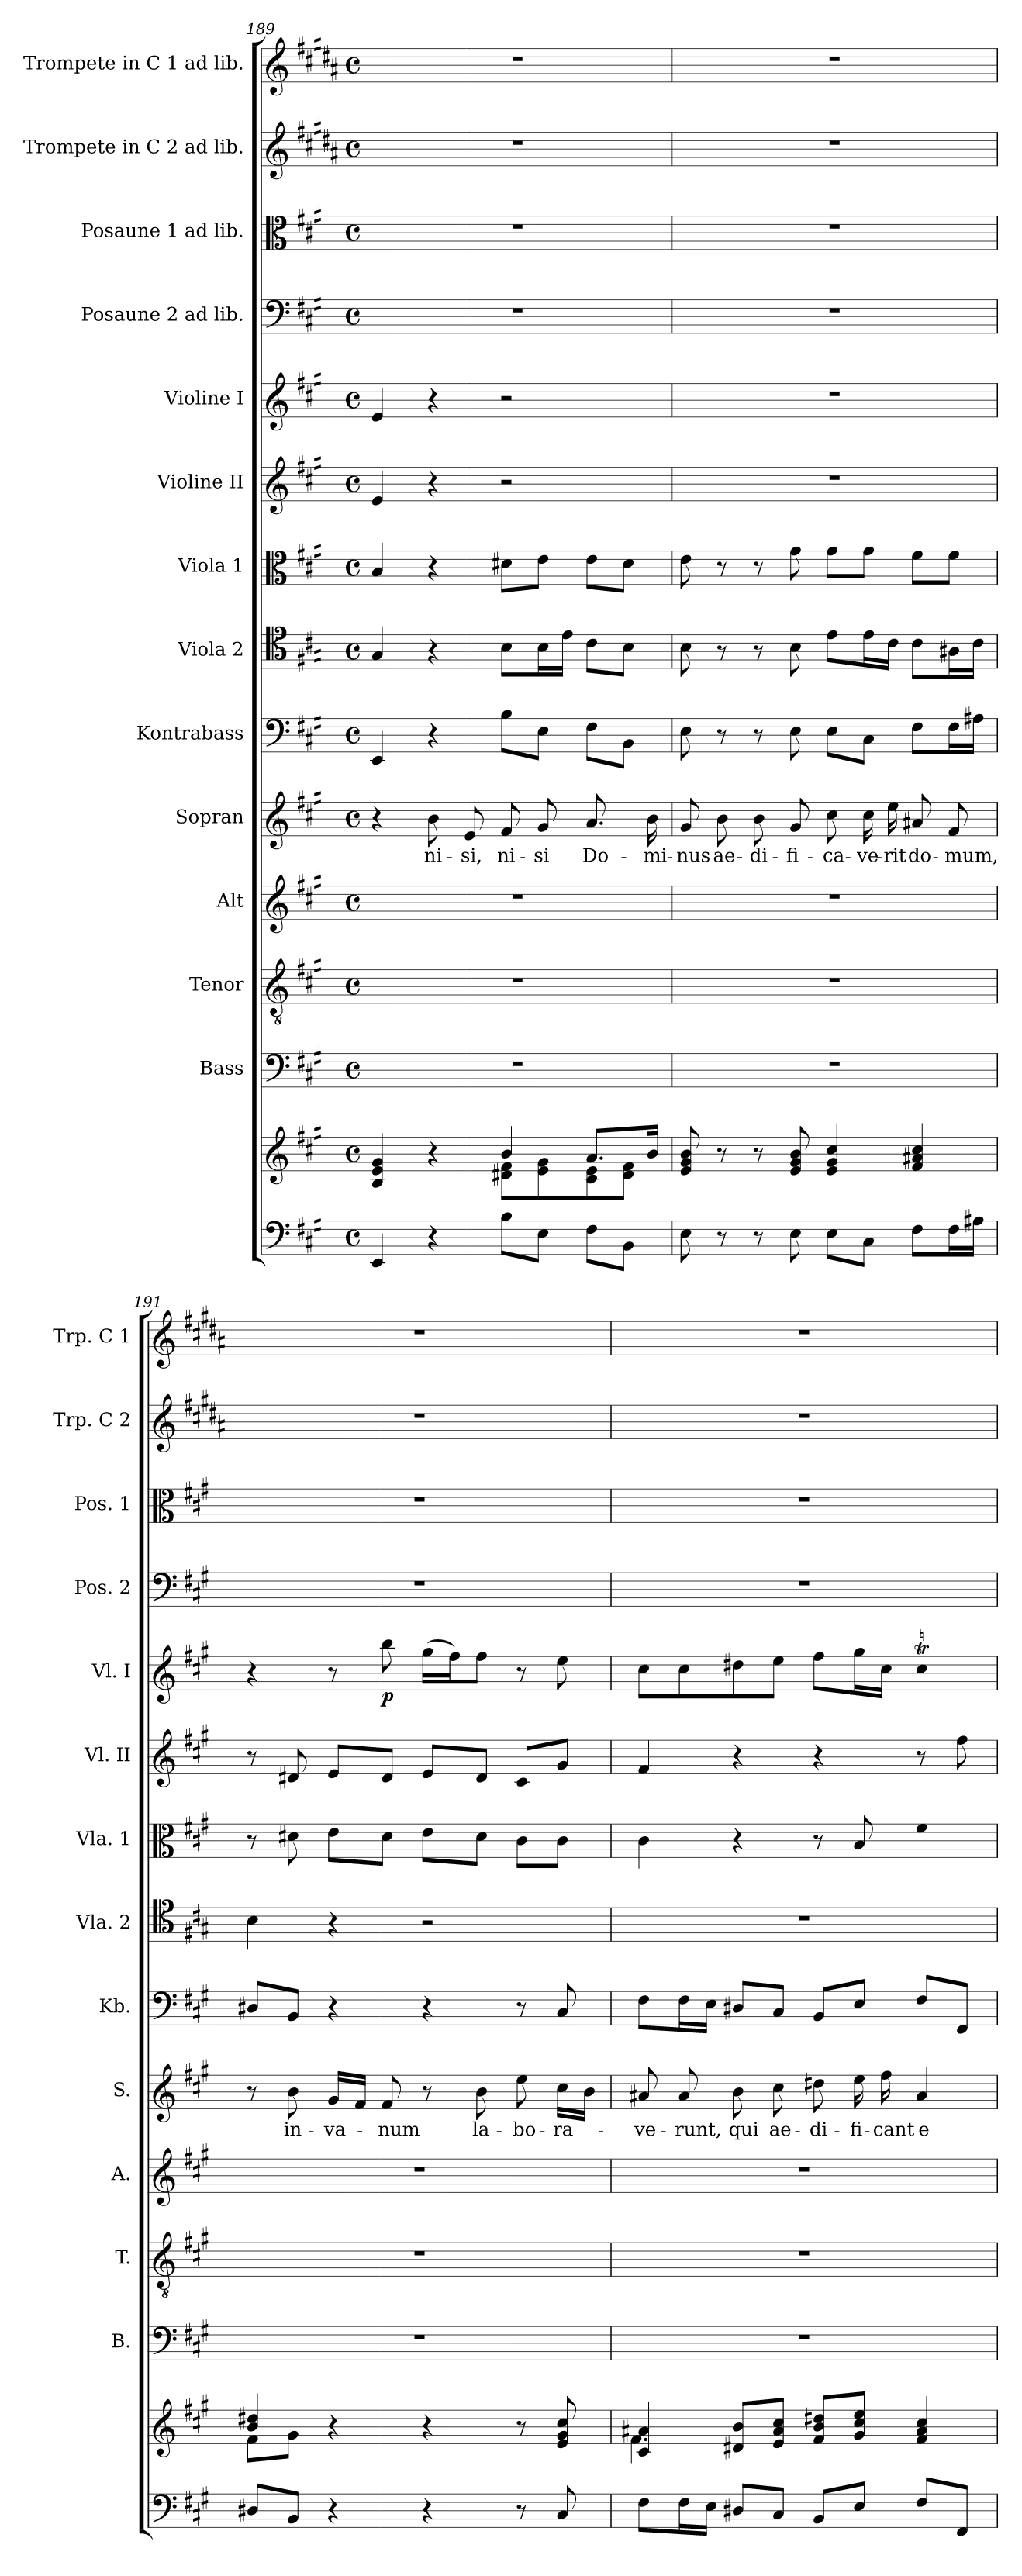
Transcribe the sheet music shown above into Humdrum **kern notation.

**kern	**kern	**kern	**kern	**kern	**kern	**text	**kern	**kern	**kern	**kern	**kern	**dynam	**kern	**kern	**kern	**kern
*part14	*part14	*part13	*part12	*part11	*part10	*part10	*part9	*part8	*part7	*part6	*part5	*part5	*part4	*part3	*part2	*part1
*staff15	*staff14	*staff13	*staff12	*staff11	*staff10	*staff10	*staff9	*staff8	*staff7	*staff6	*staff5	*staff5	*staff4	*staff3	*staff2	*staff1
*	*	*I"Bass	*I"Tenor	*I"Alt	*I"Sopran	*	*I"Kontrabass	*I"Viola 2	*I"Viola 1	*I"Violine II	*I"Violine I	*	*I"Posaune 2 ad lib.	*I"Posaune 1 ad lib.	*I"Trompete in C 2 ad lib.	*I"Trompete in C 1 ad lib.
*	*	*I'B.	*I'T.	*I'A.	*I'S.	*	*I'Kb.	*I'Vla. 2	*I'Vla. 1	*I'Vl. II	*I'Vl. I	*	*I'Pos. 2	*I'Pos. 1	*I'Trp. C 2	*I'Trp. C 1
*clefF4	*clefG2	*clefF4	*clefGv2	*clefG2	*clefG2	*	*clefF4	*clefC4	*clefC3	*clefG2	*clefG2	*	*clefF4	*clefC3	*clefG2	*clefG2
*	*	*	*	*	*	*	*ITrd7c12	*	*	*	*	*	*	*	*ITrd1c2	*ITrd1c2
*k[f#c#g#]	*k[f#c#g#]	*k[f#c#g#]	*k[f#c#g#]	*k[f#c#g#]	*k[f#c#g#]	*	*k[f#c#g#]	*k[f#c#g#]	*k[f#c#g#]	*k[f#c#g#]	*k[f#c#g#]	*	*k[f#c#g#]	*k[f#c#g#]	*k[f#c#g#]	*k[f#c#g#]
*A:	*A:	*A:	*A:	*A:	*A:	*	*A:	*A:	*A:	*A:	*A:	*	*A:	*A:	*A:	*A:
*M4/4	*M4/4	*M4/4	*M4/4	*M4/4	*M4/4	*	*M4/4	*M4/4	*M4/4	*M4/4	*M4/4	*	*M4/4	*M4/4	*M4/4	*M4/4
*met(c)	*met(c)	*met(c)	*met(c)	*met(c)	*met(c)	*	*met(c)	*met(c)	*met(c)	*met(c)	*met(c)	*	*met(c)	*met(c)	*met(c)	*met(c)
=189	=189	=189	=189	=189	=189	=189	=189	=189	=189	=189	=189	=189	=189	=189	=189	=189
*	*^	*	*	*	*	*	*	*	*	*	*	*	*	*	*	*
4EE/	4B/ 4e/ 4g#/	2ryy	1r	1r	1r	4r	.	4EEE/	4G#/	4B/	4e/	4e/	.	1r	1r	1r	1r
!	!	!	!	!	!	!	!LO:LY:b	!	!	!	!	!	!	!	!	!	!
4r	4r	.	.	.	.	8b\	ni-	4r	4r	4r	4r	4r	.	.	.	.	.
!	!	!	!	!	!	!	!LO:LY:b	!	!	!	!	!	!	!	!	!	!
.	.	.	.	.	.	8e/	-si,	.	.	.	.	.	.	.	.	.	.
!	!	!	!	!	!	!	!LO:LY:b	!	!	!	!	!	!	!	!	!	!
8B\L	4b/	8d#X\ 8f#\L	.	.	.	8f#/	ni-	8BB\L	8B\L	8d#X\L	2r	2r	.	.	.	.	.
!	!	!	!	!	!	!	!LO:LY:b	!	!	!	!	!	!	!	!	!	!
8E\J	.	8e\ 8g#\	.	.	.	8g#/	-si	8EE\J	16B\L	8e\J	.	.	.	.	.	.	.
.	.	.	.	.	.	.	.	.	16e\JJ	.	.	.	.	.	.	.	.
!	!	!	!	!	!	!	!LO:LY:b	!	!	!	!	!	!	!	!	!	!
8F#\L	8.a/L	8c#\ 8e\	.	.	.	8.a/	Do-	8FF#\L	8c#\L	8e\L	.	.	.	.	.	.	.
8BB\J	.	8d#\ 8f#\J	.	.	.	.	.	8BBB\J	8B\J	8d#\J	.	.	.	.	.	.	.
!	!	!	!	!	!	!	!LO:LY:b	!	!	!	!	!	!	!	!	!	!
.	16b/Jk	.	.	.	.	16b\	-mi-	.	.	.	.	.	.	.	.	.	.
*	*v	*v	*	*	*	*	*	*	*	*	*	*	*	*	*	*	*
!!LO:PB:g=z
=190	=190	=190	=190	=190	=190	=190	=190	=190	=190	=190	=190	=190	=190	=190	=190	=190
!	!	!	!	!	!	!LO:LY:b	!	!	!	!	!	!	!	!	!	!
8E\	8e/ 8g#/ 8b/	1r	1r	1r	8g#/	-nus	8EE\	8B\	8e\	1r	1r	.	1r	1r	1r	1r
!	!	!	!	!	!	!LO:LY:b	!	!	!	!	!	!	!	!	!	!
8r	8r	.	.	.	8b\	ae-	8r	8r	8r	.	.	.	.	.	.	.
!	!	!	!	!	!	!LO:LY:b	!	!	!	!	!	!	!	!	!	!
8r	8r	.	.	.	8b\	-di-	8r	8r	8r	.	.	.	.	.	.	.
!	!	!	!	!	!	!LO:LY:b	!	!	!	!	!	!	!	!	!	!
8E\	8e/ 8g#/ 8b/	.	.	.	8g#/	-fi-	8EE\	8B\	8g#\	.	.	.	.	.	.	.
!	!	!	!	!	!	!LO:LY:b	!	!	!	!	!	!	!	!	!	!
8E\L	4e/ 4g#/ 4cc#/	.	.	.	8cc#\	-ca-	8EE\L	8e\L	8g#\L	.	.	.	.	.	.	.
!	!	!	!	!	!	!LO:LY:b	!	!	!	!	!	!	!	!	!	!
8C#\J	.	.	.	.	16cc#\	-ve-	8CC#\J	16e\L	8g#\J	.	.	.	.	.	.	.
!	!	!	!	!	!	!LO:LY:b	!	!	!	!	!	!	!	!	!	!
.	.	.	.	.	16ee\	-rit	.	16c#\JJ	.	.	.	.	.	.	.	.
!	!	!	!	!	!	!LO:LY:b	!	!	!	!	!	!	!	!	!	!
8F#\L	4f#/ 4a#X/ 4cc#/	.	.	.	8a#X/	do-	8FF#\L	8c#\L	8f#\L	.	.	.	.	.	.	.
!	!	!	!	!	!	!LO:LY:b	!	!	!	!	!	!	!	!	!	!
16F#\L	.	.	.	.	8f#/	-mum,	16FF#\L	16A#X\L	8f#\J	.	.	.	.	.	.	.
16A#X\JJ	.	.	.	.	.	.	16AA#X\JJ	16c#\JJ	.	.	.	.	.	.	.	.
=191	=191	=191	=191	=191	=191	=191	=191	=191	=191	=191	=191	=191	=191	=191	=191	=191
*	*^	*	*	*	*	*	*	*	*	*	*	*	*	*	*	*
8D#X/L	4b/ 4dd#X/	8f#\L	1r	1r	1r	8r	.	8DD#X/L	4B\	8r	8r	4r	.	1r	1r	1r	1r
!	!	!	!	!	!	!	!LO:LY:b	!	!	!	!	!	!	!	!	!	!
8BB/J	.	8g#\J	.	.	.	8b\	in-	8BBB/J	.	8d#X\	8d#X/	.	.	.	.	.	.
!	!	!	!	!	!	!	!LO:LY:b	!	!	!	!	!	!	!	!	!	!
4r	4r	2.ryy	.	.	.	16g#/LL	-va-	4r	4r	8e\L	8e/L	8r	.	.	.	.	.
.	.	.	.	.	.	16f#/JJ	.	.	.	.	.	.	.	.	.	.	.
!	!	!	!	!	!	!	!LO:LY:b	!	!	!	!	!	!LO:DY:b	!	!	!	!
.	.	.	.	.	.	8f#/	-num	.	.	8d#\J	8d#/J	8bb\	p	.	.	.	.
4r	4r	.	.	.	.	8r	.	4r	2r	8e\L	8e/L	(>16gg#\LL	.	.	.	.	.
.	.	.	.	.	.	.	.	.	.	.	.	16ff#\J)	.	.	.	.	.
!	!	!	!	!	!	!	!LO:LY:b	!	!	!	!	!	!	!	!	!	!
.	.	.	.	.	.	8b\	la-	.	.	8d#\J	8d#/J	8ff#\J	.	.	.	.	.
!	!	!	!	!	!	!	!LO:LY:b	!	!	!	!	!	!	!	!	!	!
8r	8r	.	.	.	.	8ee\	-bo-	8r	.	8c#\L	8c#/L	8r	.	.	.	.	.
!	!	!	!	!	!	!	!LO:LY:b	!	!	!	!	!	!	!	!	!	!
8C#/	8e/ 8g#/ 8cc#/	.	.	.	.	16cc#\LL	-ra-	8CC#/	.	8c#\J	8g#/J	8ee\	.	.	.	.	.
.	.	.	.	.	.	16b\JJ	.	.	.	.	.	.	.	.	.	.	.
=192	=192	=192	=192	=192	=192	=192	=192	=192	=192	=192	=192	=192	=192	=192	=192	=192	=192
!	!	!	!	!	!	!	!LO:LY:b	!	!	!	!	!	!	!	!	!	!
8F#\L	4c#/ 4a#X/	4.f#\	1r	1r	1r	8a#X/	-ve-	8FF#\L	1r	4c#\	4f#/	8cc#\L	.	1r	1r	1r	1r
!	!	!	!	!	!	!	!LO:LY:b	!	!	!	!	!	!	!	!	!	!
16F#\L	.	.	.	.	.	8a#/	-runt,	16FF#\L	.	.	.	8cc#\	.	.	.	.	.
16E\JJ	.	.	.	.	.	.	.	16EE\JJ	.	.	.	.	.	.	.	.	.
!	!	!	!	!	!	!	!LO:LY:b	!	!	!	!	!	!	!	!	!	!
8D#X/L	8d#X/ 8b/L	.	.	.	.	8b\	qui	8DD#X/L	.	4r	4r	8dd#X\	.	.	.	.	.
!	!	!	!	!	!	!	!LO:LY:b	!	!	!	!	!	!	!	!	!	!
8C#/J	8e/ 8a#/ 8cc#/J	8ryy	.	.	.	8cc#\	ae-	8CC#/J	.	.	.	8ee\J	.	.	.	.	.
!	!	!	!	!	!	!	!LO:LY:b	!	!	!	!	!	!	!	!	!	!
8BB/L	8f#/ 8b/ 8dd#X/L	2ryy	.	.	.	8dd#X\	-di-	8BBB/L	.	8r	4r	8ff#\L	.	.	.	.	.
!	!	!	!	!	!	!	!LO:LY:b	!	!	!	!	!	!	!	!	!	!
8E/J	8g#/ 8cc#/ 8ee/J	.	.	.	.	16ee\	-fi-	8EE/J	.	8B/	.	16gg#\L	.	.	.	.	.
!	!	!	!	!	!	!	!LO:LY:b	!	!	!	!	!	!	!	!	!	!
.	.	.	.	.	.	16ff#\	-cant	.	.	.	.	16cc#\JJ	.	.	.	.	.
!	!	!	!	!	!	!	!LO:LY:b	!	!	!	!	!	!	!	!	!	!
8F#/L	4f#/ 4a#/ 4cc#/	.	.	.	.	4a#/	e-	8FF#/L	.	4f#\	8r	4cc#t\	.	.	.	.	.
8FF#/J	.	.	.	.	.	.	.	8FFF#/J	.	.	8ff#\	.	.	.	.	.	.
*	*v	*v	*	*	*	*	*	*	*	*	*	*	*	*	*	*	*
=	=	=	=	=	=	=	=	=	=	=	=	=	=	=	=	=
*-	*-	*-	*-	*-	*-	*-	*-	*-	*-	*-	*-	*-	*-	*-	*-	*-
